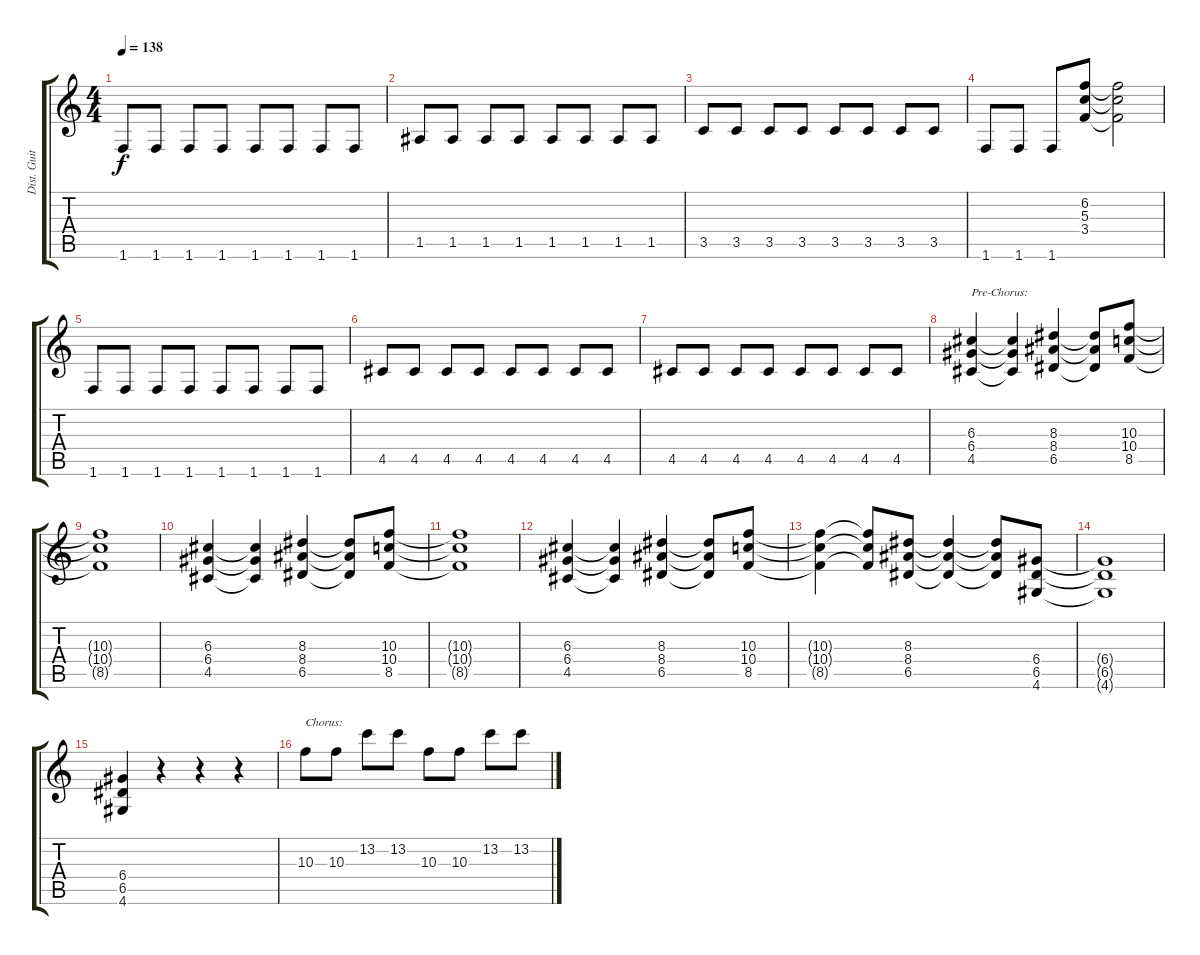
\track ("Dist. Guitar 1" "Dist. Guit") {instrument distortionguitar}
\staff {score tabs}
\tuning (E4 B3 G3 D3 A2 E2) {hide}
\ts (4 4)
\tempo 138
\clef g2
\ks c
1.6.8{dy f} 1.6.8 1.6.8 1.6.8 1.6.8 1.6.8 1.6.8 1.6.8 |
1.5.8 1.5.8 1.5.8 1.5.8 1.5.8 1.5.8 1.5.8 1.5.8 |
3.5.8 3.5.8 3.5.8 3.5.8 3.5.8 3.5.8 3.5.8 3.5.8 |
1.6.8 1.6.8 1.6.8 (6.2 5.3 3.4).8 (6.2{t} 5.3{t} 3.4{t}).2 |
1.6.8 1.6.8 1.6.8 1.6.8 1.6.8 1.6.8 1.6.8 1.6.8 |
4.5.8 4.5.8 4.5.8 4.5.8 4.5.8 4.5.8 4.5.8 4.5.8 |
4.5.8 4.5.8 4.5.8 4.5.8 4.5.8 4.5.8 4.5.8 4.5.8 |
(6.3 6.4 4.5).4{txt "Pre-Chorus:" volume 7} (6.3{t} 6.4{t} 4.5{t}).4 (8.3 8.4 6.5).4 (8.3{t} 8.4{t} 6.5{t}).8 (10.3 10.4 8.5).8 |
(10.3{t} 10.4{t} 8.5{t}).1 |
(6.3 6.4 4.5).4 (6.3{t} 6.4{t} 4.5{t}).4 (8.3 8.4 6.5).4 (8.3{t} 8.4{t} 6.5{t}).8 (10.3 10.4 8.5).8 |
(10.3{t} 10.4{t} 8.5{t}).1 |
(6.3 6.4 4.5).4 (6.3{t} 6.4{t} 4.5{t}).4 (8.3 8.4 6.5).4 (8.3{t} 8.4{t} 6.5{t}).8 (10.3 10.4 8.5).8 |
(10.3{t} 10.4{t} 8.5{t}).4 (10.3{t} 10.4{t} 8.5{t}).8 (8.3 8.4 6.5).8 (8.3{t} 8.4{t} 6.5{t}).4 (8.3{t} 8.4{t} 6.5{t}).8 (6.4 6.5 4.6).8 |
(6.4{t} 6.5{t} 4.6{t}).1 |
(6.4 6.5 4.6).4 r.4 r.4 r.4 |
10.3.8{txt "Chorus:" volume 10 instrument lead3calliope} 10.3.8 13.2.8 13.2.8 10.3.8 10.3.8 13.2.8 13.2.8
